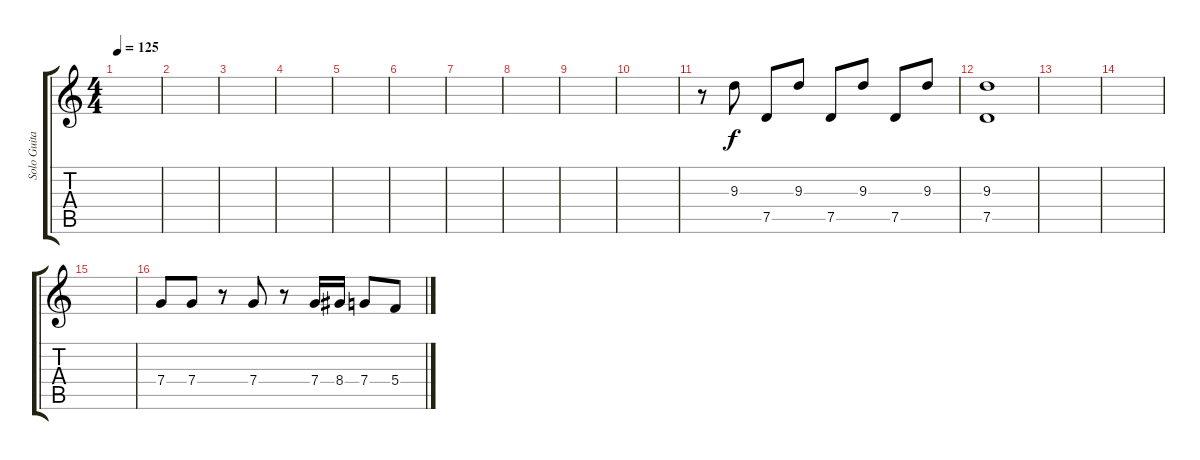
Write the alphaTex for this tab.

\track ("Solo Guitar" "Solo Guita") {instrument distortionguitar}
\staff {score tabs}
\tuning (D4 A3 F3 C3 G2 C2) {hide}
\ts (4 4)
\tempo 125
\clef g2
\ks c
|
|
|
|
|
|
|
|
|
|
r.8 9.3.8 7.5.8 9.3.8 7.5.8 9.3.8 7.5.8 9.3.8 |
(9.3 7.5).1 |
|
|
|
7.4.8 7.4.8 r.8 7.4.8 r.8 7.4.16 8.4.16 7.4.8 5.4.8
